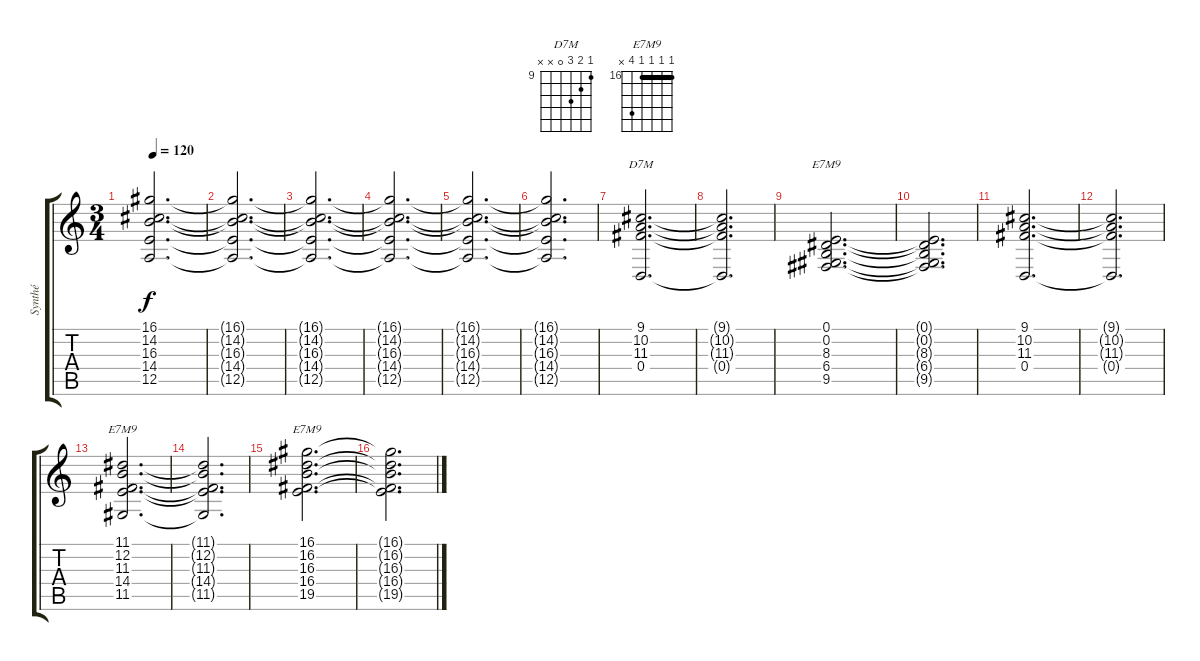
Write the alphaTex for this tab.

\track ("Synthé" "Synthé") {instrument rockorgan}
\staff {score tabs}
\tuning (E4 B3 G3 D3 A2 E2) {hide}
\chord ("D7M" 9 10 11 0 x x) {firstfret 9}
\chord ("E7M9" 0 0 8 6 9 x) {firstfret 6}
\chord ("E7M9" 11 12 11 14 11 0) {firstfret 11 barre 11}
\chord ("E7M9" 16 16 16 16 19 x) {firstfret 16 barre 16}
\ts (3 4)
\tempo 120
\clef g2
\ks c
(16.1{t} 14.2{t} 16.3{t} 14.4{t} 12.5{t}).2{d dy f} |
(16.1{t} 14.2{t} 16.3{t} 14.4{t} 12.5{t}).2{d} |
(16.1{t} 14.2{t} 16.3{t} 14.4{t} 12.5{t}).2{d} |
(16.1{t} 14.2{t} 16.3{t} 14.4{t} 12.5{t}).2{d} |
(16.1{t} 14.2{t} 16.3{t} 14.4{t} 12.5{t}).2{d} |
(16.1{t} 14.2{t} 16.3{t} 14.4{t} 12.5{t}).2{d} |
(9.1 10.2 11.3 0.4).2{d ch "D7M"} |
(9.1{t} 10.2{t} 11.3{t} 0.4{t}).2{d} |
(0.1 0.2 8.3 6.4 9.5).2{d ch "E7M9"} |
(0.1{t} 0.2{t} 8.3{t} 6.4{t} 9.5{t}).2{d} |
(9.1 10.2 11.3 0.4).2{d} |
(9.1{t} 10.2{t} 11.3{t} 0.4{t}).2{d} |
(11.1 12.2 11.3 14.4 11.5).2{d ch "E7M9"} |
(11.1{t} 12.2{t} 11.3{t} 14.4{t} 11.5{t}).2{d} |
(16.1 16.2 16.3 16.4 19.5).2{d ch "E7M9"} |
(16.1{t} 16.2{t} 16.3{t} 16.4{t} 19.5{t}).2{d}
